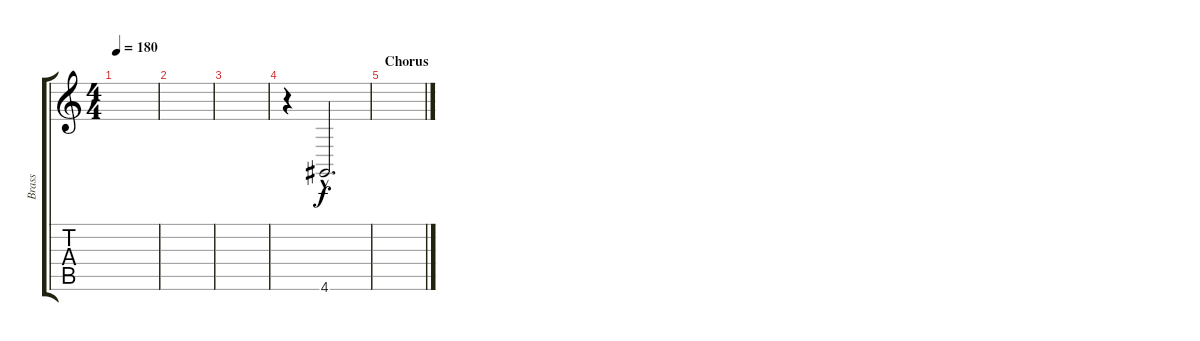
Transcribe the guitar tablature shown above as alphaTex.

\track ("Brass" "Brass") {instrument brasssection}
\staff {score tabs}
\tuning (E4 B3 G3 D3 A2 E2) {hide}
\ts (4 4)
\tempo 180
\clef g2
\ks c
|
|
|
r.4 4.6{hac}.2{d volume 16 instrument reversecymbal} |
\section ("" "Chorus")
